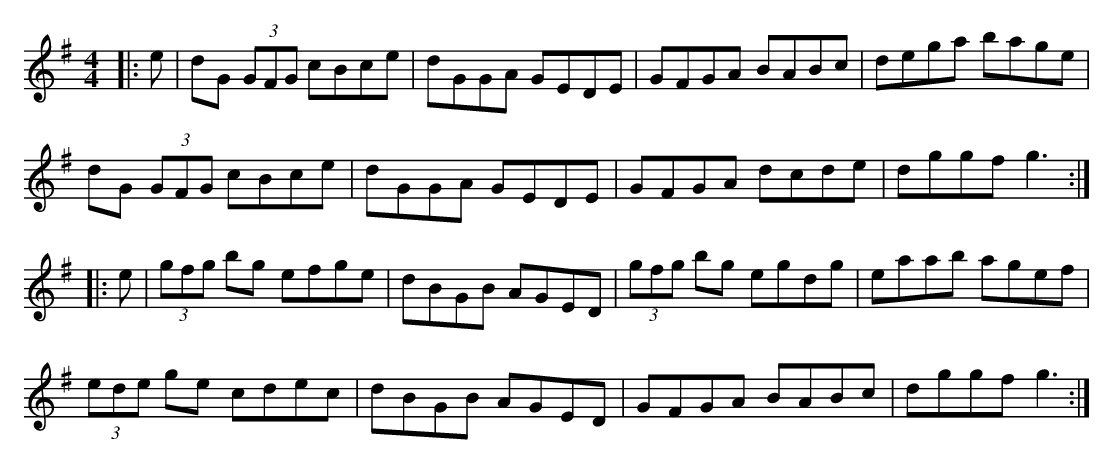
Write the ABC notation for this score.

X:1
M:4/4
K:G
|:e|dG (3GFG cBce|dGGA GEDE|GFGA BABc|dega bage|
dG (3GFG cBce|dGGA GEDE|GFGA dcde|dggf g3:|
|:e|(3gfg bg efge|dBGB AGED|(3gfg bg egdg|eaab agef|
(3ede ge cdec|dBGB AGED|GFGA BABc|dggf g3:|
